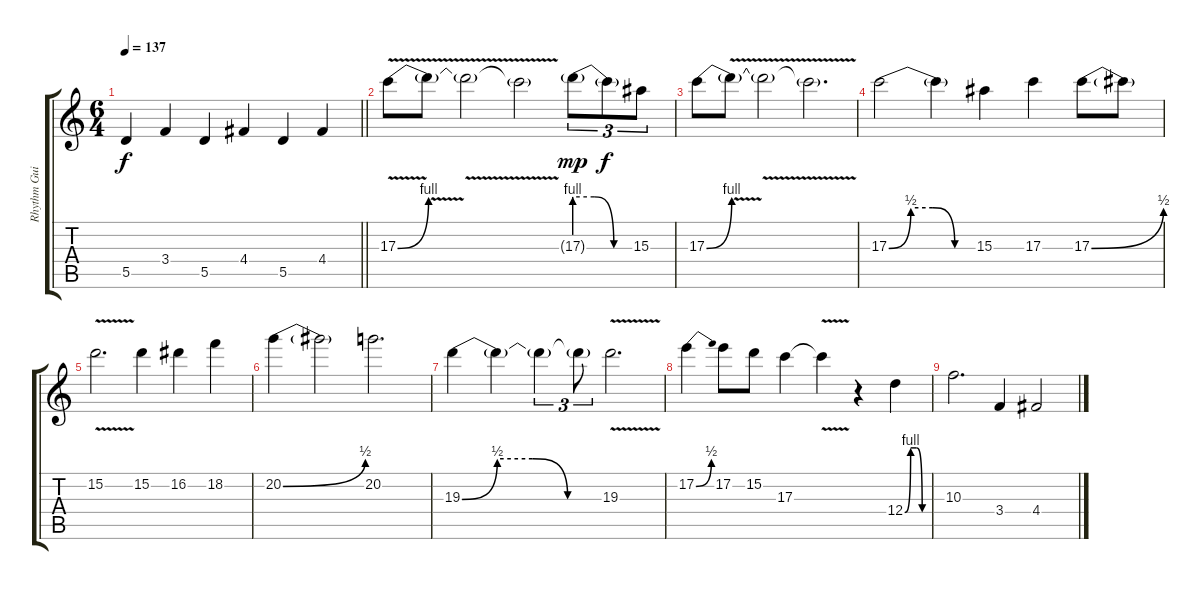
\track ("Rhythm Guitar Dist" "Rhythm Gui") {instrument overdrivenguitar}
\staff {score tabs}
\tuning (E4 B3 G3 D3 A2 E2) {hide}
\ts (6 4)
\tempo 137
\clef g2
\barLineRight lightlight
\ks c
5.5.4{dy f} 3.4.4 5.5.4 4.4.4 5.5.4 4.4.4 |
17.3{be (bend 0 0 60 4) v}.8 17.3{v t}.8 17.3{v t}.2 17.3{v t}.2 17.3{be (custom 0 4 20 4 40 0 60 0) g}.8{tu (3 2) dy mp} 17.3{t}.8{tu (3 2) dy f} 15.3.8{tu (3 2)} |
17.3{be (bend 0 0 60 4)}.8 17.3{v t}.8 17.3{v t}.2 17.3{v t}.2{d} |
17.3{be (custom 0 0 15 2 30 2 45 0 60 0)}.2 17.3{t}.4 15.3.4 17.3.4 17.3{be (bend 0 0 60 2)}.8 17.3{t}.8 |
15.2{v}.2{d} 15.2.4 16.2.4 18.2.4 |
20.2{be (bend 0 0 60 2)}.4 20.2{t}.2 20.2.2{d} |
19.3{be (custom 0 0 15 2 30 2 45 0 60 0)}.4 19.3{t}.4 19.3{t}.4{tu (3 2)} 19.3{t}.8{tu (3 2)} 19.3{v}.2{d} |
17.2{be (bend 0 0 60 2)}.4 17.2.8 15.2.8 17.3.4 17.3{v t}.4 r.4 12.4{be (custom 0 0 15 4 30 4 45 0 60 0)}.4 |
10.3.2{d} 3.4.4 4.4.2
